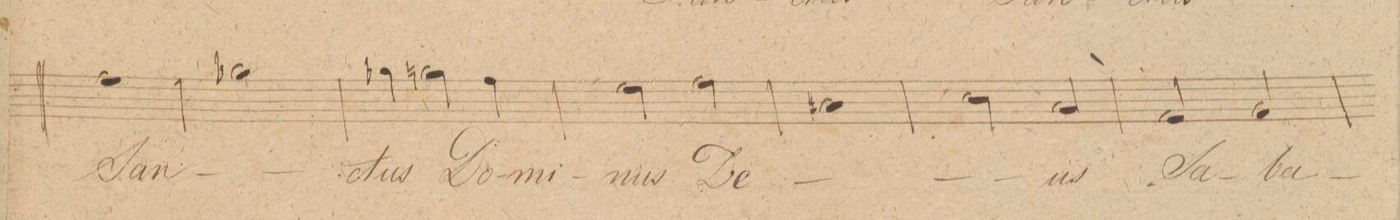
**kern	**text	**dynam
*I"Baſso.	*	*
*clefF4	*	*
*k[f#c#g#]	*	*
*met(c)	*	*
*M4/4	*	*
1A	San-	.
=7	=7	=7
1B-X	.	.
=8	=8	=8
4B-X\	-ctus	.
2Bn\	Do-	.
4A\	-mi-	.
=9	=9	=9
2G#\	-nus	.
2A\	De-	.
=10	=10	=10
1D#X	.	.
=11	=11	=11
2E\	.	.
2C#/	-us	.
=12	=12	=12
2AA/	Sa-	.
2BB/	-ba-	.
=13	=13	=13
*-	*-	*-
